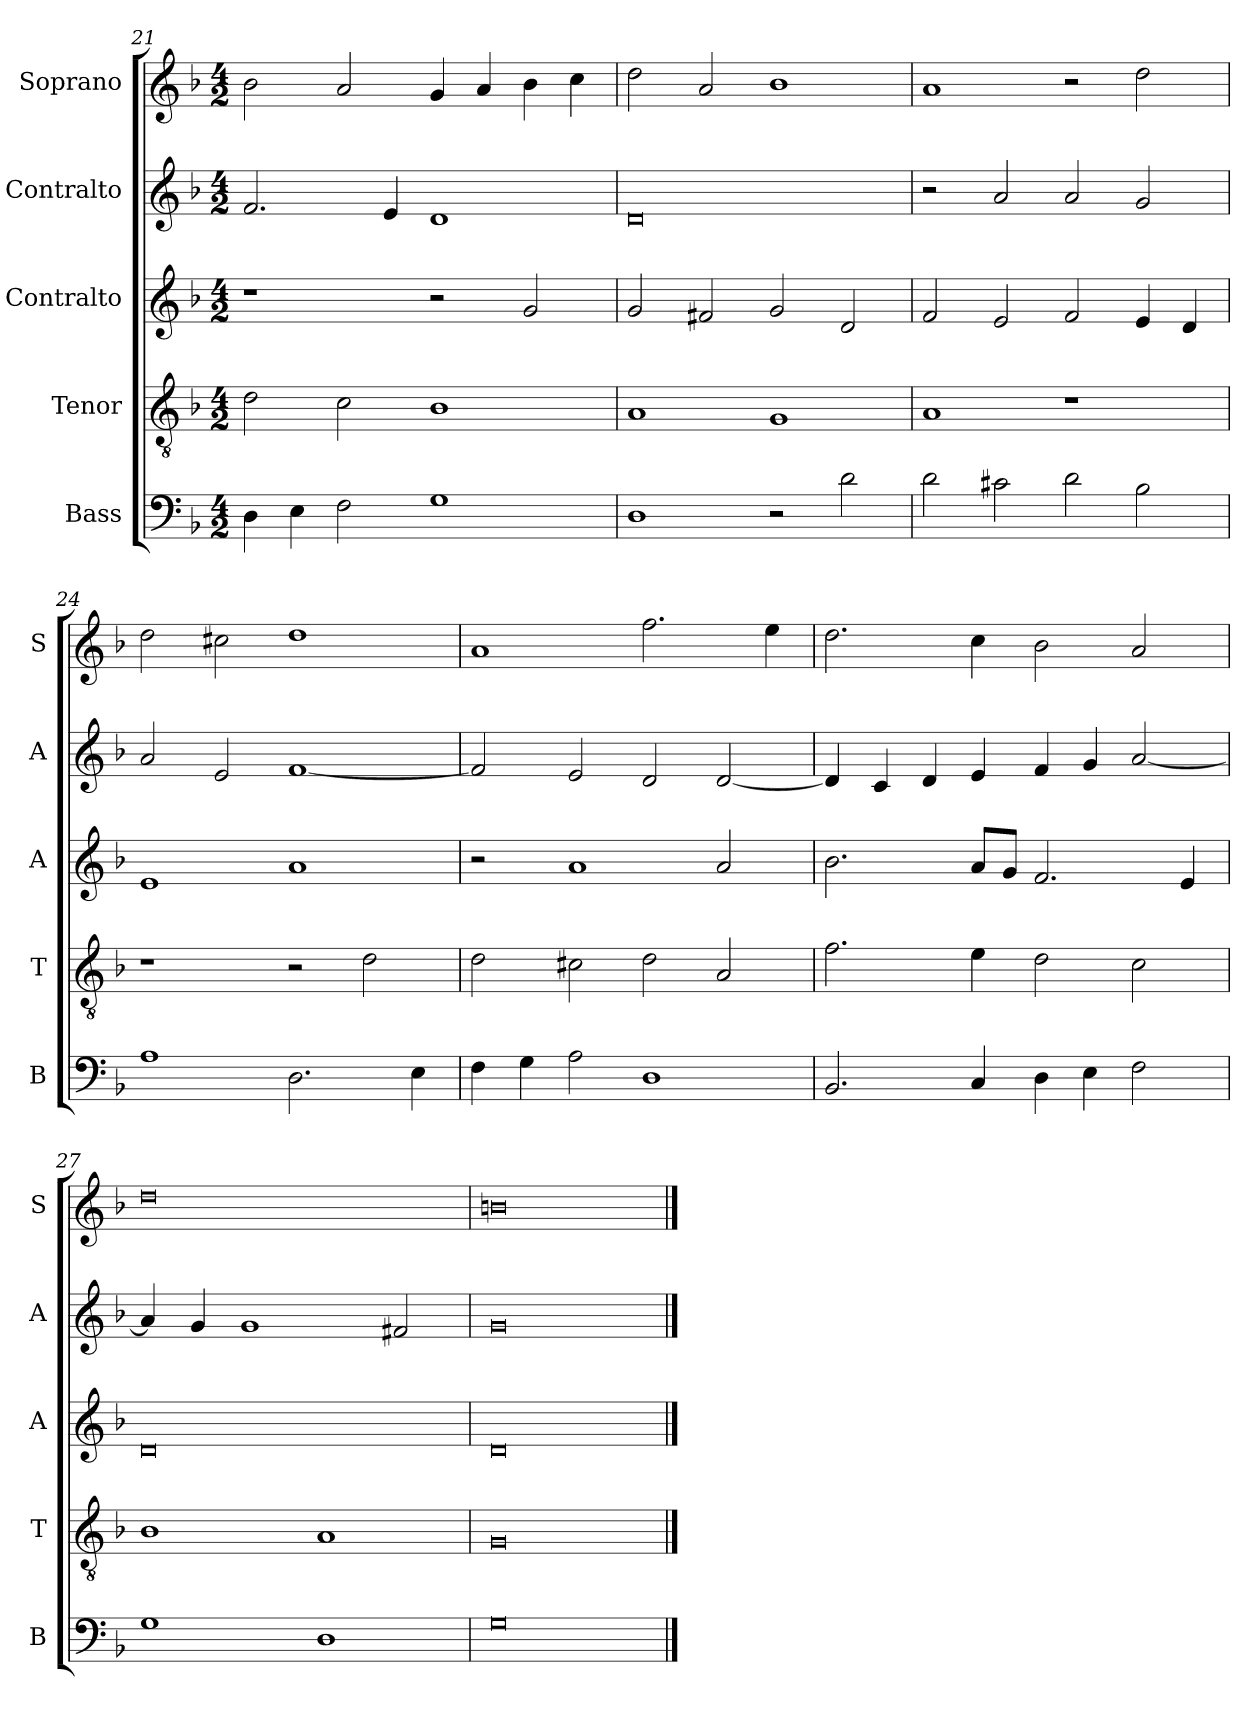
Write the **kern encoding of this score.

**kern	**kern	**kern	**kern	**kern
*part5	*part4	*part3	*part2	*part1
*staff5	*staff4	*staff3	*staff2	*staff1
*I"Bass	*I"Tenor	*I"Contralto	*I"Contralto	*I"Soprano
*I'B	*I'T	*I'A	*I'A	*I'S
*clefF4	*clefGv2	*clefG2	*clefG2	*clefG2
*k[b-]	*k[b-]	*k[b-]	*k[b-]	*k[b-]
*G:dor	*G:dor	*G:dor	*G:dor	*G:dor
*M4/2	*M4/2	*M4/2	*M4/2	*M4/2
=21	=21	=21	=21	=21
4D	2d	1r	2.f	2b-
4E	.	.	.	.
2F	2c	.	.	2a
.	.	.	4e	.
1G	1B-	2r	1d	4g
.	.	.	.	4a
.	.	2g	.	4b-
.	.	.	.	4cc
=22	=22	=22	=22	=22
1D	1A	2g	0d	2dd
.	.	2f#X	.	2a
2r	1G	2g	.	1b-
2d	.	2d	.	.
=23	=23	=23	=23	=23
2d	1A	2f	2r	1a
2c#X	.	2e	2a	.
2d	1r	2f	2a	2r
2B-	.	4e	2g	2dd
.	.	4d	.	.
=24	=24	=24	=24	=24
1A	1r	1e	2a	2dd
.	.	.	2e	2cc#X
2.D	2r	1a	[1f	1dd
.	2d	.	.	.
4E	.	.	.	.
=25	=25	=25	=25	=25
4F	2d	2r	2f]	1a
4G	.	.	.	.
2A	2c#X	1a	2e	.
1D	2d	.	2d	2.ff
.	2A	2a	[2d	.
.	.	.	.	4ee
=26	=26	=26	=26	=26
2.BB-	2.f	2.b-	4d]	2.dd
.	.	.	4c	.
.	.	.	4d	.
4C	4e	8a/L	4e	4cc
.	.	8g/J	.	.
4D	2d	2.f	4f	2b-
4E	.	.	4g	.
2F	2c	.	[2a	2a
.	.	4e	.	.
=27	=27	=27	=27	=27
1G	1B-	0d	4a]	0dd
.	.	.	4g	.
.	.	.	1g	.
1D	1A	.	.	.
.	.	.	2f#X	.
=28	=28	=28	=28	=28
0G	0G	0d	0g	0bn
==	==	==	==	==
*-	*-	*-	*-	*-
